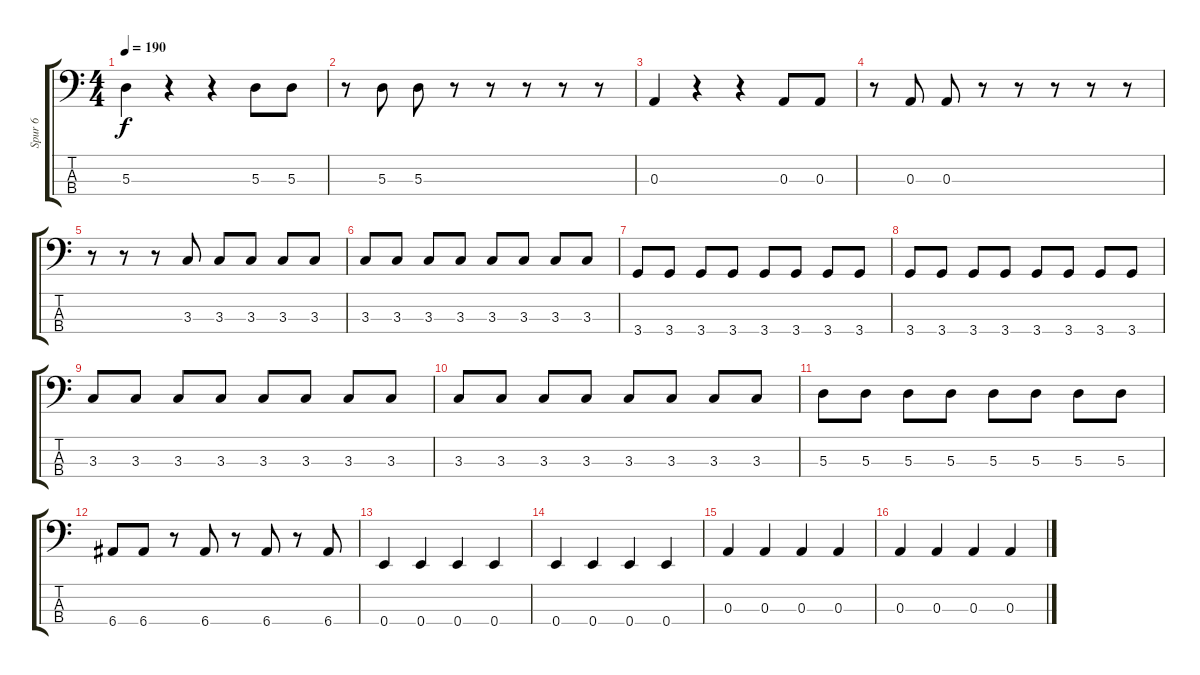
\track ("Spur 6" "Spur 6") {instrument electricbasspick}
\staff {score tabs}
\tuning (G2 D2 A1 E1) {hide}
\ts (4 4)
\tempo 190
\clef f4
\ks c
5.3.4{dy f} r.4 r.4 5.3.8 5.3.8 |
r.8 5.3.8 5.3.8 r.8 r.8 r.8 r.8 r.8 |
0.3.4 r.4 r.4 0.3.8 0.3.8 |
r.8 0.3.8 0.3.8 r.8 r.8 r.8 r.8 r.8 |
r.8 r.8 r.8 3.3.8 3.3.8 3.3.8 3.3.8 3.3.8 |
3.3.8 3.3.8 3.3.8 3.3.8 3.3.8 3.3.8 3.3.8 3.3.8 |
3.4.8 3.4.8 3.4.8 3.4.8 3.4.8 3.4.8 3.4.8 3.4.8 |
3.4.8 3.4.8 3.4.8 3.4.8 3.4.8 3.4.8 3.4.8 3.4.8 |
3.3.8 3.3.8 3.3.8 3.3.8 3.3.8 3.3.8 3.3.8 3.3.8 |
3.3.8 3.3.8 3.3.8 3.3.8 3.3.8 3.3.8 3.3.8 3.3.8 |
5.3.8 5.3.8 5.3.8 5.3.8 5.3.8 5.3.8 5.3.8 5.3.8 |
6.4.8 6.4.8 r.8 6.4.8 r.8 6.4.8 r.8 6.4.8 |
0.4.4 0.4.4 0.4.4 0.4.4 |
0.4.4 0.4.4 0.4.4 0.4.4 |
0.3.4 0.3.4 0.3.4 0.3.4 |
0.3.4 0.3.4 0.3.4 0.3.4
